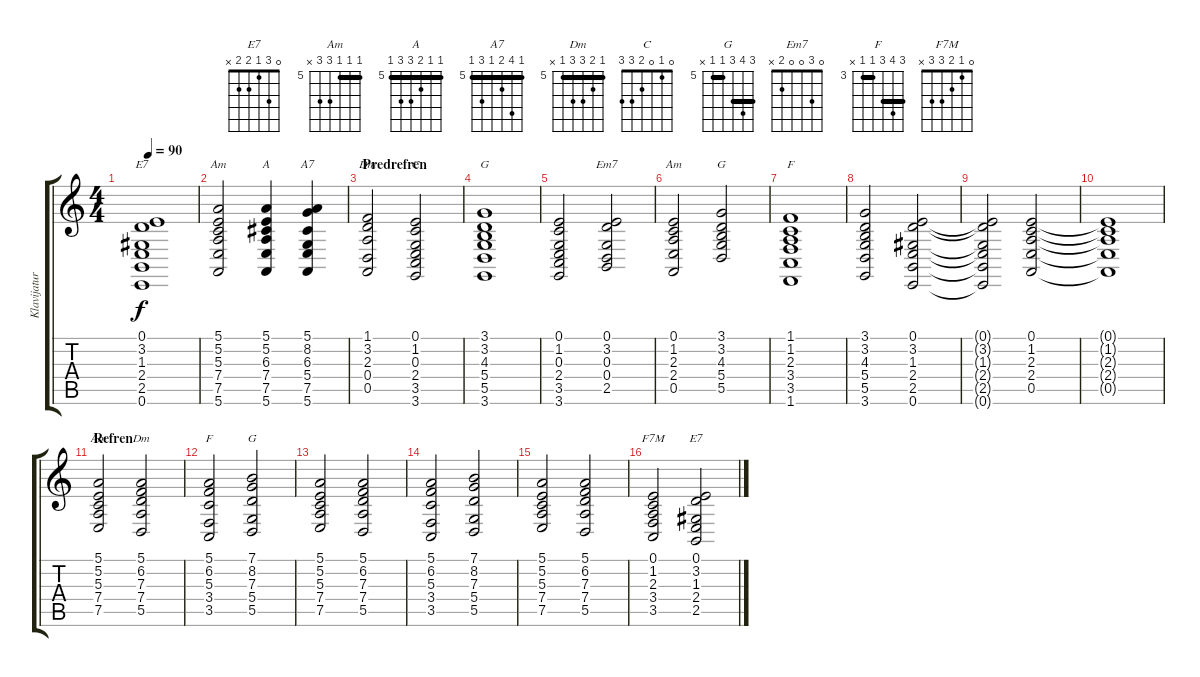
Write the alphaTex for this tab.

\track ("Klavijature" "Klavijatur") {instrument stringensemble1}
\staff {score tabs}
\tuning (E4 B3 G3 D3 A2 E2) {hide}
\chord ("E7" 0 3 1 2 2 0)
\chord ("Am" 5 5 5 7 7 5) {firstfret 5 barre 5}
\chord ("A" 5 5 6 7 7 5) {firstfret 5 barre 5}
\chord ("A7" 5 8 6 5 7 5) {firstfret 5 barre 5}
\chord ("Dm" 1 3 2 0 0 x)
\chord ("C" 0 1 0 2 3 3)
\chord ("G" 3 3 4 5 5 3) {barre 3}
\chord ("Em7" 0 3 0 0 2 x)
\chord ("Am" 0 1 2 2 0 x)
\chord ("G" 3 3 4 5 5 x) {barre 3}
\chord ("F" 1 1 2 3 3 1) {barre 1}
\chord ("Am" 5 5 5 7 7 x) {firstfret 5 barre 5}
\chord ("Dm" 5 6 7 7 5 x) {firstfret 5 barre 5}
\chord ("F" 5 6 5 3 3 x) {firstfret 3 barre (3 5)}
\chord ("G" 7 8 7 5 5 x) {firstfret 5 barre (5 7)}
\chord ("F7M" 0 1 2 3 3 x)
\chord ("E7" 0 3 1 2 2 x)
\ts (4 4)
\tempo 90
\clef g2
\ks c
(0.1 3.2 1.3 2.4 2.5 0.6).1{ch "E7" dy f} |
(5.1 5.2 5.3 7.4 7.5 5.6).2{ch "Am"} (5.1 5.2 6.3 7.4 7.5 5.6).4{ch "A"} (5.1 8.2 6.3 5.4 7.5 5.6).4{ch "A7"} |
\section ("" "Predrefren")
(1.1 3.2 2.3 0.4 0.5).2{ch "Dm"} (0.1 1.2 0.3 2.4 3.5 3.6).2{ch "C"} |
(3.1 3.2 4.3 5.4 5.5 3.6).1{ch "G"} |
(0.1 1.2 0.3 2.4 3.5 3.6).2 (0.1 3.2 0.3 0.4 2.5).2{ch "Em7"} |
(0.1 1.2 2.3 2.4 0.5).2{ch "Am"} (3.1 3.2 4.3 5.4 5.5).2{ch "G"} |
(1.1 1.2 2.3 3.4 3.5 1.6).1{ch "F"} |
(3.1 3.2 4.3 5.4 5.5 3.6).2 (0.1 3.2 1.3 2.4 2.5 0.6).2 |
(0.1{t} 3.2{t} 1.3{t} 2.4{t} 2.5{t} 0.6{t}).2 (0.1 1.2 2.3 2.4 0.5).2 |
(0.1{t} 1.2{t} 2.3{t} 2.4{t} 0.5{t}).1 |
\section ("" "Refren")
(5.1 5.2 5.3 7.4 7.5).2{ch "Am"} (5.1 6.2 7.3 7.4 5.5).2{ch "Dm"} |
(5.1 6.2 5.3 3.4 3.5).2{ch "F"} (7.1 8.2 7.3 5.4 5.5).2{ch "G"} |
(5.1 5.2 5.3 7.4 7.5).2 (5.1 6.2 7.3 7.4 5.5).2 |
(5.1 6.2 5.3 3.4 3.5).2 (7.1 8.2 7.3 5.4 5.5).2 |
(5.1 5.2 5.3 7.4 7.5).2 (5.1 6.2 7.3 7.4 5.5).2 |
(0.1 1.2 2.3 3.4 3.5).2{ch "F7M"} (0.1 3.2 1.3 2.4 2.5).2{ch "E7"}
